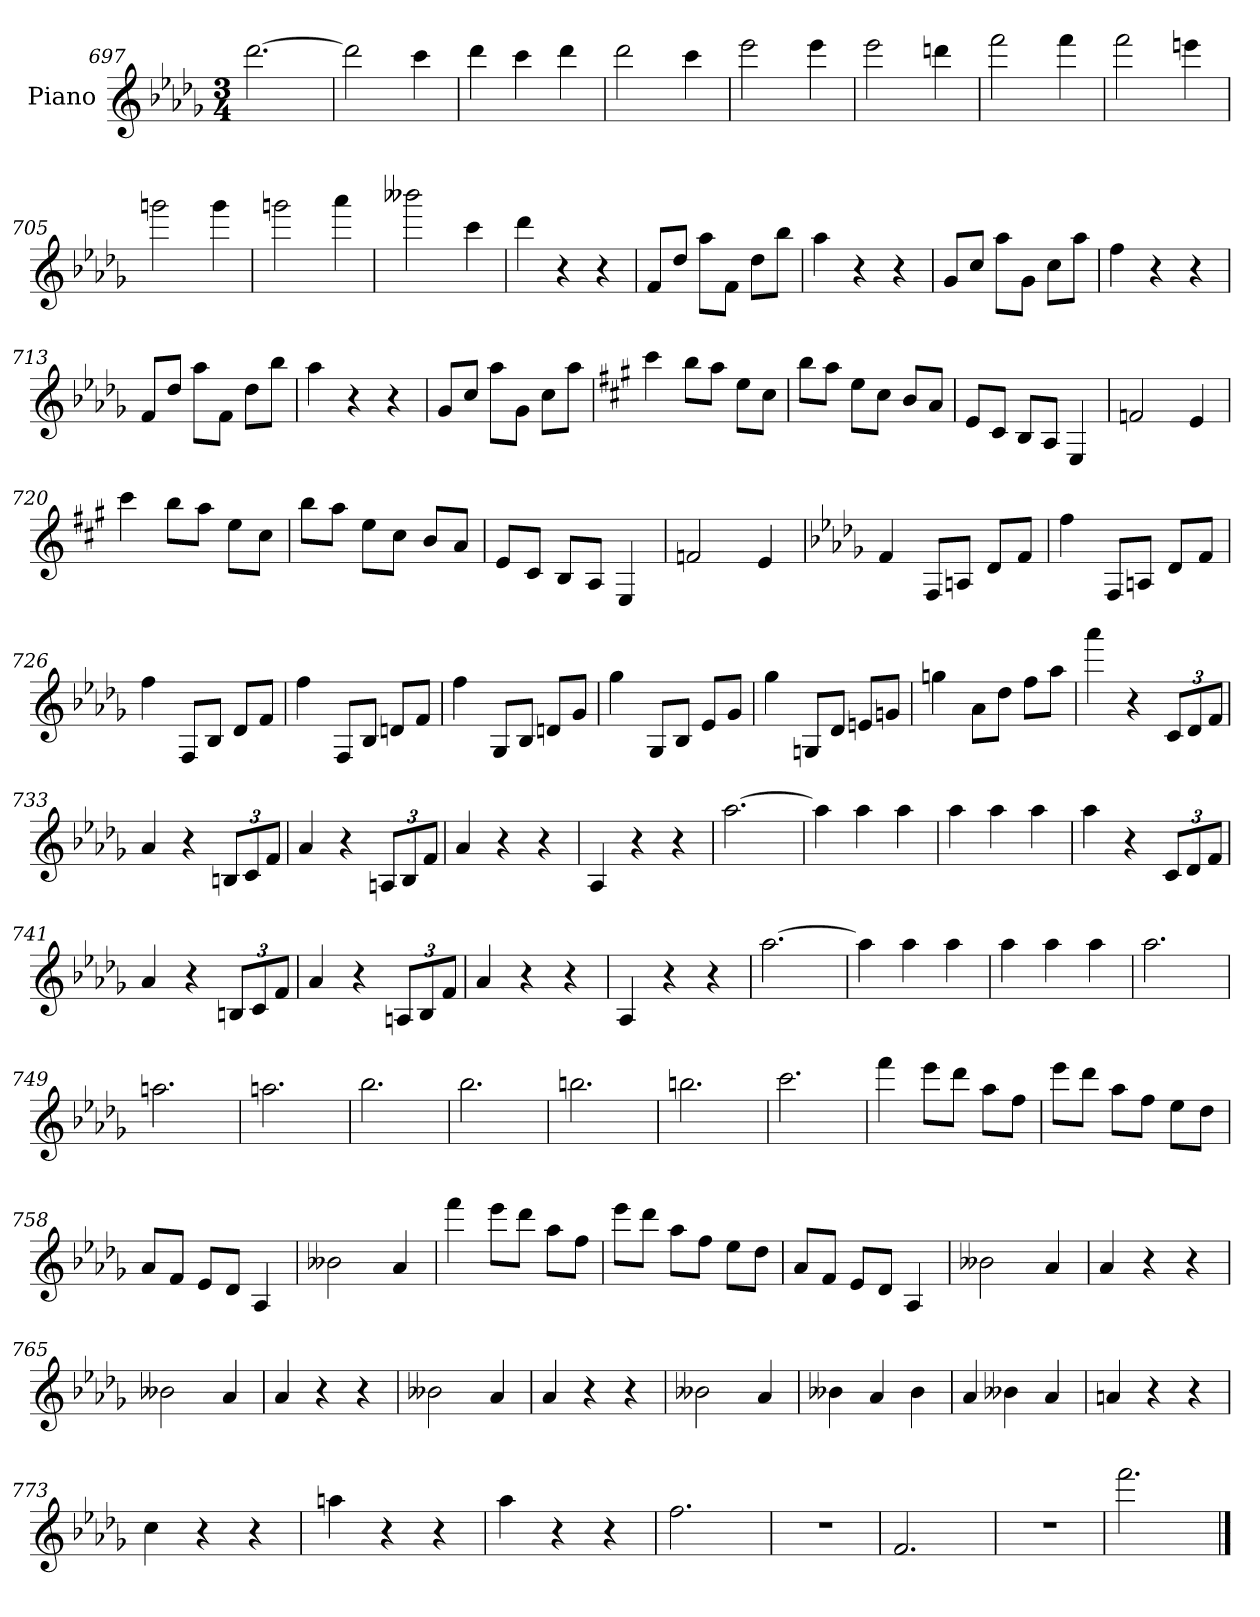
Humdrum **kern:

**kern
*part1
*staff1
*I"Piano
*I'Pno
*clefG2
*k[b-e-a-d-g-]
*M3/4
=697
[2.ddd-
=698
2ddd-]
4ccc
=699
4ddd-
4ccc
4ddd-
=700
2ddd-
4ccc
=701
2eee-
4eee-
=702
2eee-
4dddn
=703
2fff
4fff
=704
2fff
4eeen
=705
2gggn
4ggg
=706
2gggn
4aaa-
=707
2bbb--X
4ccc
=708
4ddd-
4r
4r
=709
8f/L
8dd-/J
8aa-\L
8f\J
8dd-\L
8bb-\J
=710
4aa-
4r
4r
=711
8g-/L
8cc/J
8aa-\L
8g-\J
8cc\L
8aa-\J
=712
4ff
4r
4r
=713
8f/L
8dd-/J
8aa-\L
8f\J
8dd-\L
8bb-\J
=714
4aa-
4r
4r
=715
8g-/L
8cc/J
8aa-\L
8g-\J
8cc\L
8aa-\J
=716
*k[f#c#g#]
4ccc#
8bb\L
8aa\J
8ee\L
8cc#\J
=717
8bb\L
8aa\J
8ee\L
8cc#\J
8b/L
8a/J
=718
8e/L
8c#/J
8B/L
8A/J
4E
=719
2fn
4e
=720
4ccc#
8bb\L
8aa\J
8ee\L
8cc#\J
=721
8bb\L
8aa\J
8ee\L
8cc#\J
8b/L
8a/J
=722
8e/L
8c#/J
8B/L
8A/J
4E
=723
2fn
4e
=724
*k[b-e-a-d-g-]
4f
8F/L
8An/J
8d-/L
8f/J
=725
4ff
8F/L
8An/J
8d-/L
8f/J
=726
4ff
8F/L
8B-/J
8d-/L
8f/J
=727
4ff
8F/L
8B-/J
8dn/L
8f/J
=728
4ff
8G-/L
8B-/J
8dn/L
8g-/J
=729
4gg-
8G-/L
8B-/J
8e-/L
8g-/J
=730
4gg-
8Gn/L
8d-/J
8en/L
8gn/J
=731
4ggn
8a-\L
8dd-\J
8ff\L
8aa-\J
=732
4aaa-
4r
12c/L
12d-/
12f/J
=733
4a-
4r
12Bn/L
12c/
12f/J
=734
4a-
4r
12An/L
12B-/
12f/J
=735
4a-
4r
4r
=736
4A-
4r
4r
=737
[2.aa-
=738
4aa-]
4aa-
4aa-
=739
4aa-
4aa-
4aa-
=740
4aa-
4r
12c/L
12d-/
12f/J
=741
4a-
4r
12Bn/L
12c/
12f/J
=742
4a-
4r
12An/L
12B-/
12f/J
=743
4a-
4r
4r
=744
4A-
4r
4r
=745
[2.aa-
=746
4aa-]
4aa-
4aa-
=747
4aa-
4aa-
4aa-
=748
2.aa-
=749
2.aan
=750
2.aan
=751
2.bb-
=752
2.bb-
=753
2.bbn
=754
2.bbn
=755
2.ccc
=756
4fff
8eee-\L
8ddd-\J
8aa-\L
8ff\J
=757
8eee-\L
8ddd-\J
8aa-\L
8ff\J
8ee-\L
8dd-\J
=758
8a-/L
8f/J
8e-/L
8d-/J
4A-
=759
2b--X
4a-
=760
4fff
8eee-\L
8ddd-\J
8aa-\L
8ff\J
=761
8eee-\L
8ddd-\J
8aa-\L
8ff\J
8ee-\L
8dd-\J
=762
8a-/L
8f/J
8e-/L
8d-/J
4A-
=763
2b--X
4a-
=764
4a-
4r
4r
=765
2b--X
4a-
=766
4a-
4r
4r
=767
2b--X
4a-
=768
4a-
4r
4r
=769
2b--X
4a-
=770
4b--X
4a-
4b--
=771
4a-
4b--X
4a-
=772
4an
4r
4r
=773
4cc
4r
4r
=774
4aan
4r
4r
=775
4aa-
4r
4r
=776
2.ff
=777
2.r
=778
2.f
=779
2.r
=780
2.fff
==
*-
